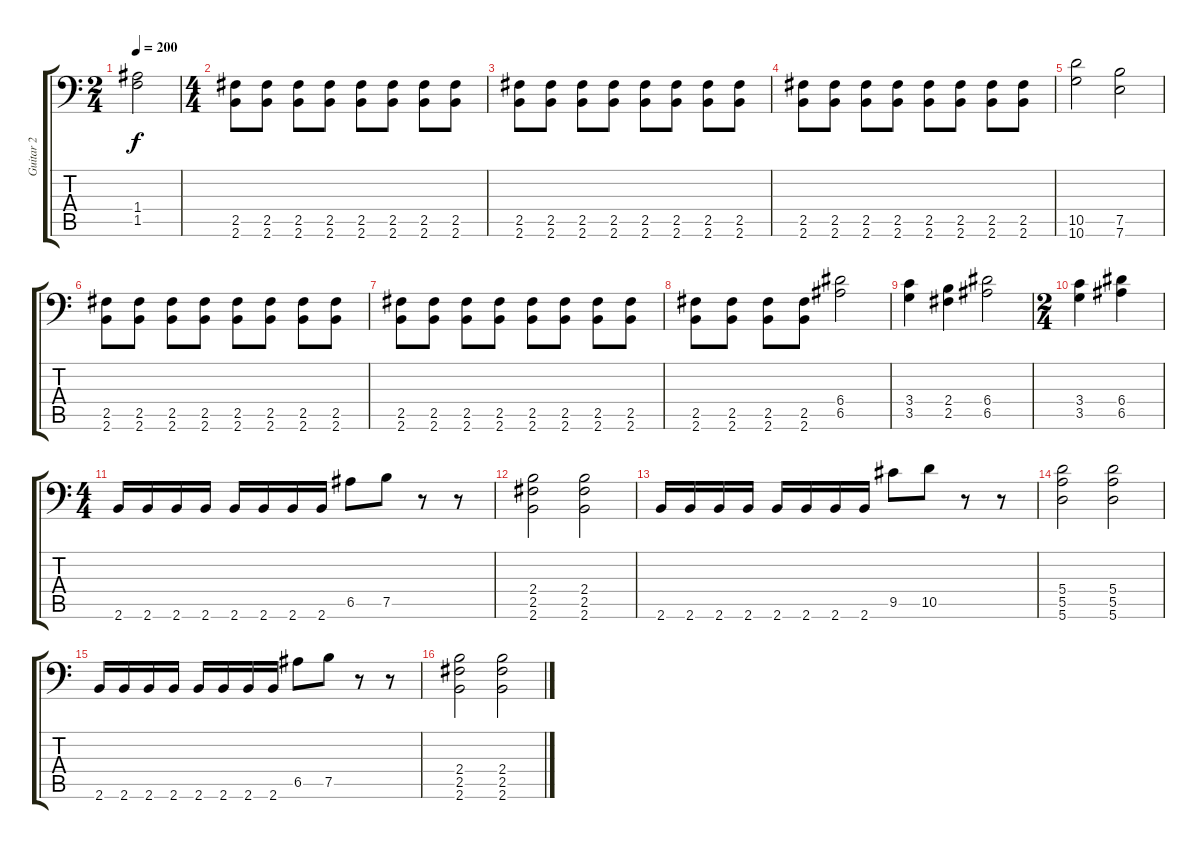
\track ("Guitar 2" "Guitar 2") {instrument distortionguitar}
\staff {score tabs}
\tuning (B3 Gb3 D3 A2 E2 A1) {hide}
\ts (2 4)
\tempo 200
\clef f4
\ks c
(1.4 1.5).2{dy f} |
\ts (4 4)
(2.5 2.6).8 (2.5 2.6).8 (2.5 2.6).8 (2.5 2.6).8 (2.5 2.6).8 (2.5 2.6).8 (2.5 2.6).8 (2.5 2.6).8 |
(2.5 2.6).8 (2.5 2.6).8 (2.5 2.6).8 (2.5 2.6).8 (2.5 2.6).8 (2.5 2.6).8 (2.5 2.6).8 (2.5 2.6).8 |
(2.5 2.6).8 (2.5 2.6).8 (2.5 2.6).8 (2.5 2.6).8 (2.5 2.6).8 (2.5 2.6).8 (2.5 2.6).8 (2.5 2.6).8 |
(10.5 10.6).2 (7.5 7.6).2 |
(2.5 2.6).8 (2.5 2.6).8 (2.5 2.6).8 (2.5 2.6).8 (2.5 2.6).8 (2.5 2.6).8 (2.5 2.6).8 (2.5 2.6).8 |
(2.5 2.6).8 (2.5 2.6).8 (2.5 2.6).8 (2.5 2.6).8 (2.5 2.6).8 (2.5 2.6).8 (2.5 2.6).8 (2.5 2.6).8 |
(2.5 2.6).8 (2.5 2.6).8 (2.5 2.6).8 (2.5 2.6).8 (6.4 6.5).2 |
(3.4 3.5).4 (2.4 2.5).4 (6.4 6.5).2 |
\ts (2 4)
(3.4 3.5).4 (6.4 6.5).4 |
\ts (4 4)
2.6.16 2.6.16 2.6.16 2.6.16 2.6.16 2.6.16 2.6.16 2.6.16 6.5.8 7.5.8 r.8 r.8 |
(2.4 2.5 2.6).2 (2.4 2.5 2.6).2 |
2.6.16 2.6.16 2.6.16 2.6.16 2.6.16 2.6.16 2.6.16 2.6.16 9.5.8 10.5.8 r.8 r.8 |
(5.4 5.5 5.6).2 (5.4 5.5 5.6).2 |
2.6.16 2.6.16 2.6.16 2.6.16 2.6.16 2.6.16 2.6.16 2.6.16 6.5.8 7.5.8 r.8 r.8 |
(2.4 2.5 2.6).2 (2.4 2.5 2.6).2
